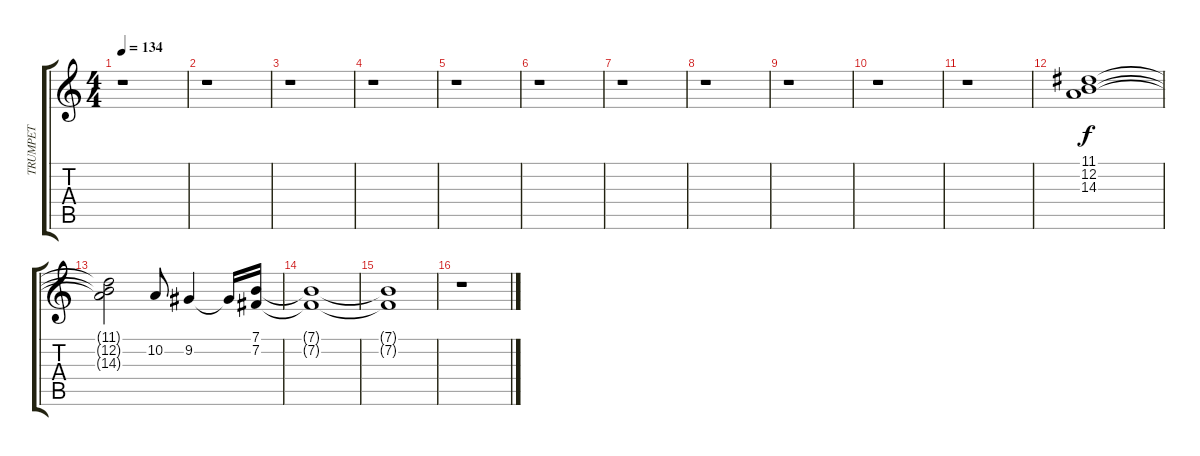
\track ("TRUMPET" "TRUMPET") {instrument trumpet}
\staff {score tabs}
\tuning (E4 B3 G3 D3 A2 E2) {hide}
\ts (4 4)
\tempo 134
\clef g2
\ks c
r.1{dy f} |
r.1 |
r.1 |
r.1 |
r.1 |
r.1 |
r.1 |
r.1 |
r.1 |
r.1 |
r.1 |
(11.1 12.2 14.3).1 |
(11.1{t} 12.2{t} 14.3{t}).2 10.2.8 9.2.4 9.2{t}.16 (7.1 7.2).16 |
(7.1{t} 7.2{t}).1 |
(7.1{t} 7.2{t}).1 |
r.1
